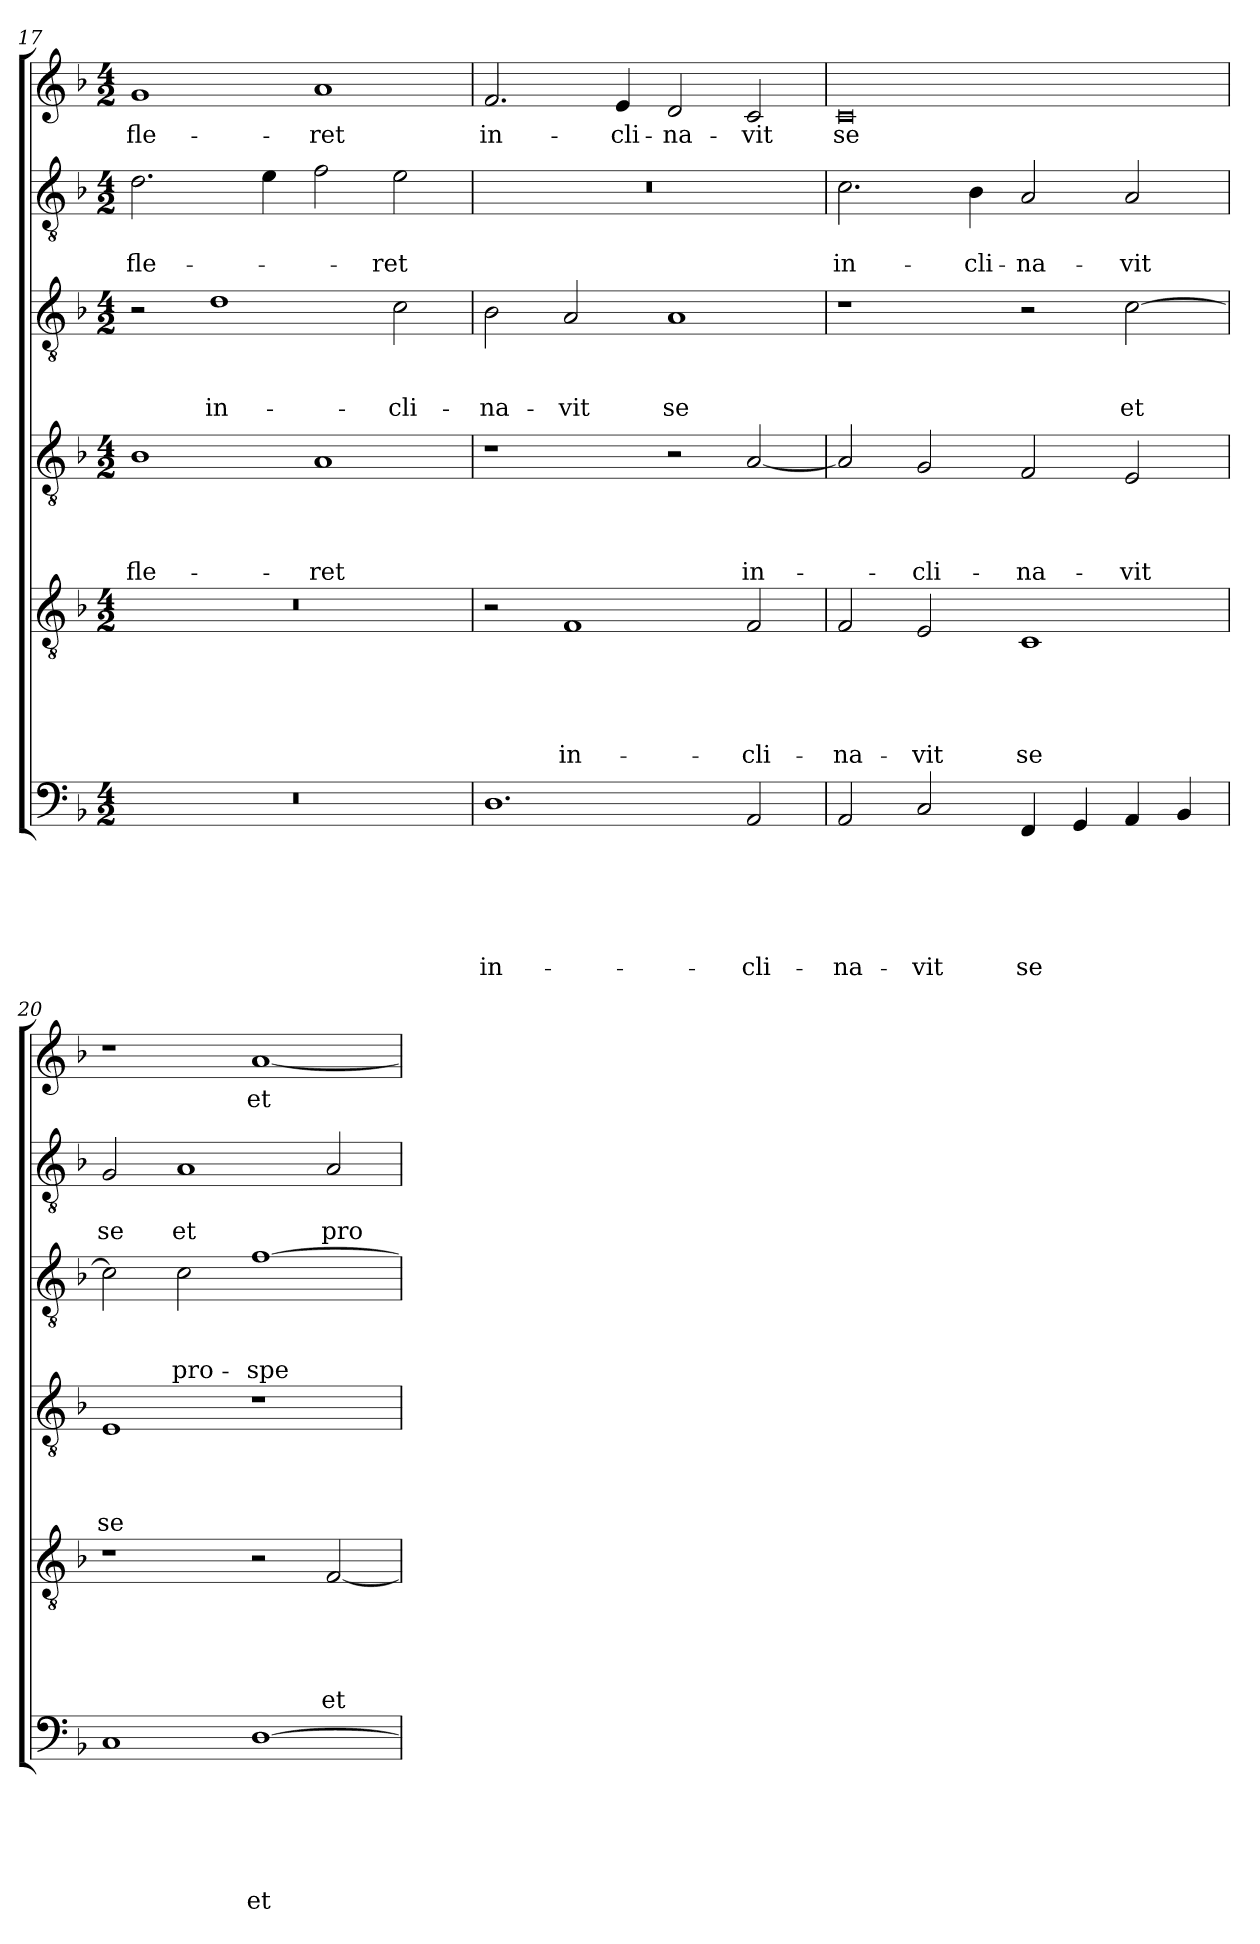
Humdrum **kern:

**kern	**text	**text	**text	**text	**text	**text	**kern	**text	**text	**text	**text	**text	**kern	**text	**text	**text	**text	**kern	**text	**text	**text	**kern	**text	**text	**kern	**text
*part6	*part6	*part6	*part6	*part6	*part6	*part6	*part5	*part5	*part5	*part5	*part5	*part5	*part4	*part4	*part4	*part4	*part4	*part3	*part3	*part3	*part3	*part2	*part2	*part2	*part1	*part1
*staff6	*staff6	*staff6	*staff6	*staff6	*staff6	*staff6	*staff5	*staff5	*staff5	*staff5	*staff5	*staff5	*staff4	*staff4	*staff4	*staff4	*staff4	*staff3	*staff3	*staff3	*staff3	*staff2	*staff2	*staff2	*staff1	*staff1
*clefF4	*	*	*	*	*	*	*clefGv2	*	*	*	*	*	*clefGv2	*	*	*	*	*clefGv2	*	*	*	*clefGv2	*	*	*clefG2	*
*k[b-]	*	*	*	*	*	*	*k[b-]	*	*	*	*	*	*k[b-]	*	*	*	*	*k[b-]	*	*	*	*k[b-]	*	*	*k[b-]	*
*F:	*	*	*	*	*	*	*F:	*	*	*	*	*	*F:	*	*	*	*	*F:	*	*	*	*F:	*	*	*F:	*
*M4/2	*	*	*	*	*	*	*M4/2	*	*	*	*	*	*M4/2	*	*	*	*	*M4/2	*	*	*	*M4/2	*	*	*M4/2	*
=17	=17	=17	=17	=17	=17	=17	=17	=17	=17	=17	=17	=17	=17	=17	=17	=17	=17	=17	=17	=17	=17	=17	=17	=17	=17	=17
0r	.	.	.	.	.	.	0r	.	.	.	.	.	1B-	.	.	.	fle-	2r	.	.	.	2.d\	.	fle-	1g	fle-
.	.	.	.	.	.	.	.	.	.	.	.	.	.	.	.	.	.	1d	.	.	in-	.	.	.	.	.
.	.	.	.	.	.	.	.	.	.	.	.	.	.	.	.	.	.	.	.	.	.	4e\	.	.	.	.
.	.	.	.	.	.	.	.	.	.	.	.	.	1A	.	.	.	-ret	.	.	.	.	2f\	.	.	1a	-ret
.	.	.	.	.	.	.	.	.	.	.	.	.	.	.	.	.	.	2c\	.	.	-cli-	2e\	.	-ret	.	.
=18	=18	=18	=18	=18	=18	=18	=18	=18	=18	=18	=18	=18	=18	=18	=18	=18	=18	=18	=18	=18	=18	=18	=18	=18	=18	=18
1.D	.	.	.	.	.	in-	2r	.	.	.	.	.	1r	.	.	.	.	2B-\	.	.	-na-	0r	.	.	2.f/	in-
.	.	.	.	.	.	.	1F	.	.	.	.	in-	.	.	.	.	.	2A/	.	.	-vit	.	.	.	.	.
.	.	.	.	.	.	.	.	.	.	.	.	.	.	.	.	.	.	.	.	.	.	.	.	.	4e/	-cli-
.	.	.	.	.	.	.	.	.	.	.	.	.	2r	.	.	.	.	1A	.	.	se	.	.	.	2d/	-na-
2AA/	.	.	.	.	.	-cli-	2F/	.	.	.	.	-cli-	[2A/	.	.	.	in-	.	.	.	.	.	.	.	2c/	-vit
!!LO:PB:g=z
=19	=19	=19	=19	=19	=19	=19	=19	=19	=19	=19	=19	=19	=19	=19	=19	=19	=19	=19	=19	=19	=19	=19	=19	=19	=19	=19
2AA/	.	.	.	.	.	-na-	2F/	.	.	.	.	-na-	2A/]	.	.	.	.	1r	.	.	.	2.c\	.	in-	0c	se
2C/	.	.	.	.	.	-vit	2E/	.	.	.	.	-vit	2G/	.	.	.	-cli-	.	.	.	.	.	.	.	.	.
.	.	.	.	.	.	.	.	.	.	.	.	.	.	.	.	.	.	.	.	.	.	4B-\	.	-cli-	.	.
4FF/	.	.	.	.	.	se	1C	.	.	.	.	se	2F/	.	.	.	-na-	2r	.	.	.	2A/	.	-na-	.	.
4GG/	.	.	.	.	.	.	.	.	.	.	.	.	.	.	.	.	.	.	.	.	.	.	.	.	.	.
4AA/	.	.	.	.	.	.	.	.	.	.	.	.	2E/	.	.	.	-vit	[2c\	.	.	et	2A/	.	-vit	.	.
4BB-/	.	.	.	.	.	.	.	.	.	.	.	.	.	.	.	.	.	.	.	.	.	.	.	.	.	.
=20	=20	=20	=20	=20	=20	=20	=20	=20	=20	=20	=20	=20	=20	=20	=20	=20	=20	=20	=20	=20	=20	=20	=20	=20	=20	=20
1C	.	.	.	.	.	.	1r	.	.	.	.	.	1E	.	.	.	se	2c\]	.	.	.	2G/	.	se	1r	.
.	.	.	.	.	.	.	.	.	.	.	.	.	.	.	.	.	.	2c\	.	.	pro-	1A	.	et	.	.
[1D	.	.	.	.	.	et	2r	.	.	.	.	.	1r	.	.	.	.	[1f	.	.	-spe-	.	.	.	[1a	et
.	.	.	.	.	.	.	[2F/	.	.	.	.	et	.	.	.	.	.	.	.	.	.	2A/	.	pro-	.	.
=	=	=	=	=	=	=	=	=	=	=	=	=	=	=	=	=	=	=	=	=	=	=	=	=	=	=
*-	*-	*-	*-	*-	*-	*-	*-	*-	*-	*-	*-	*-	*-	*-	*-	*-	*-	*-	*-	*-	*-	*-	*-	*-	*-	*-
